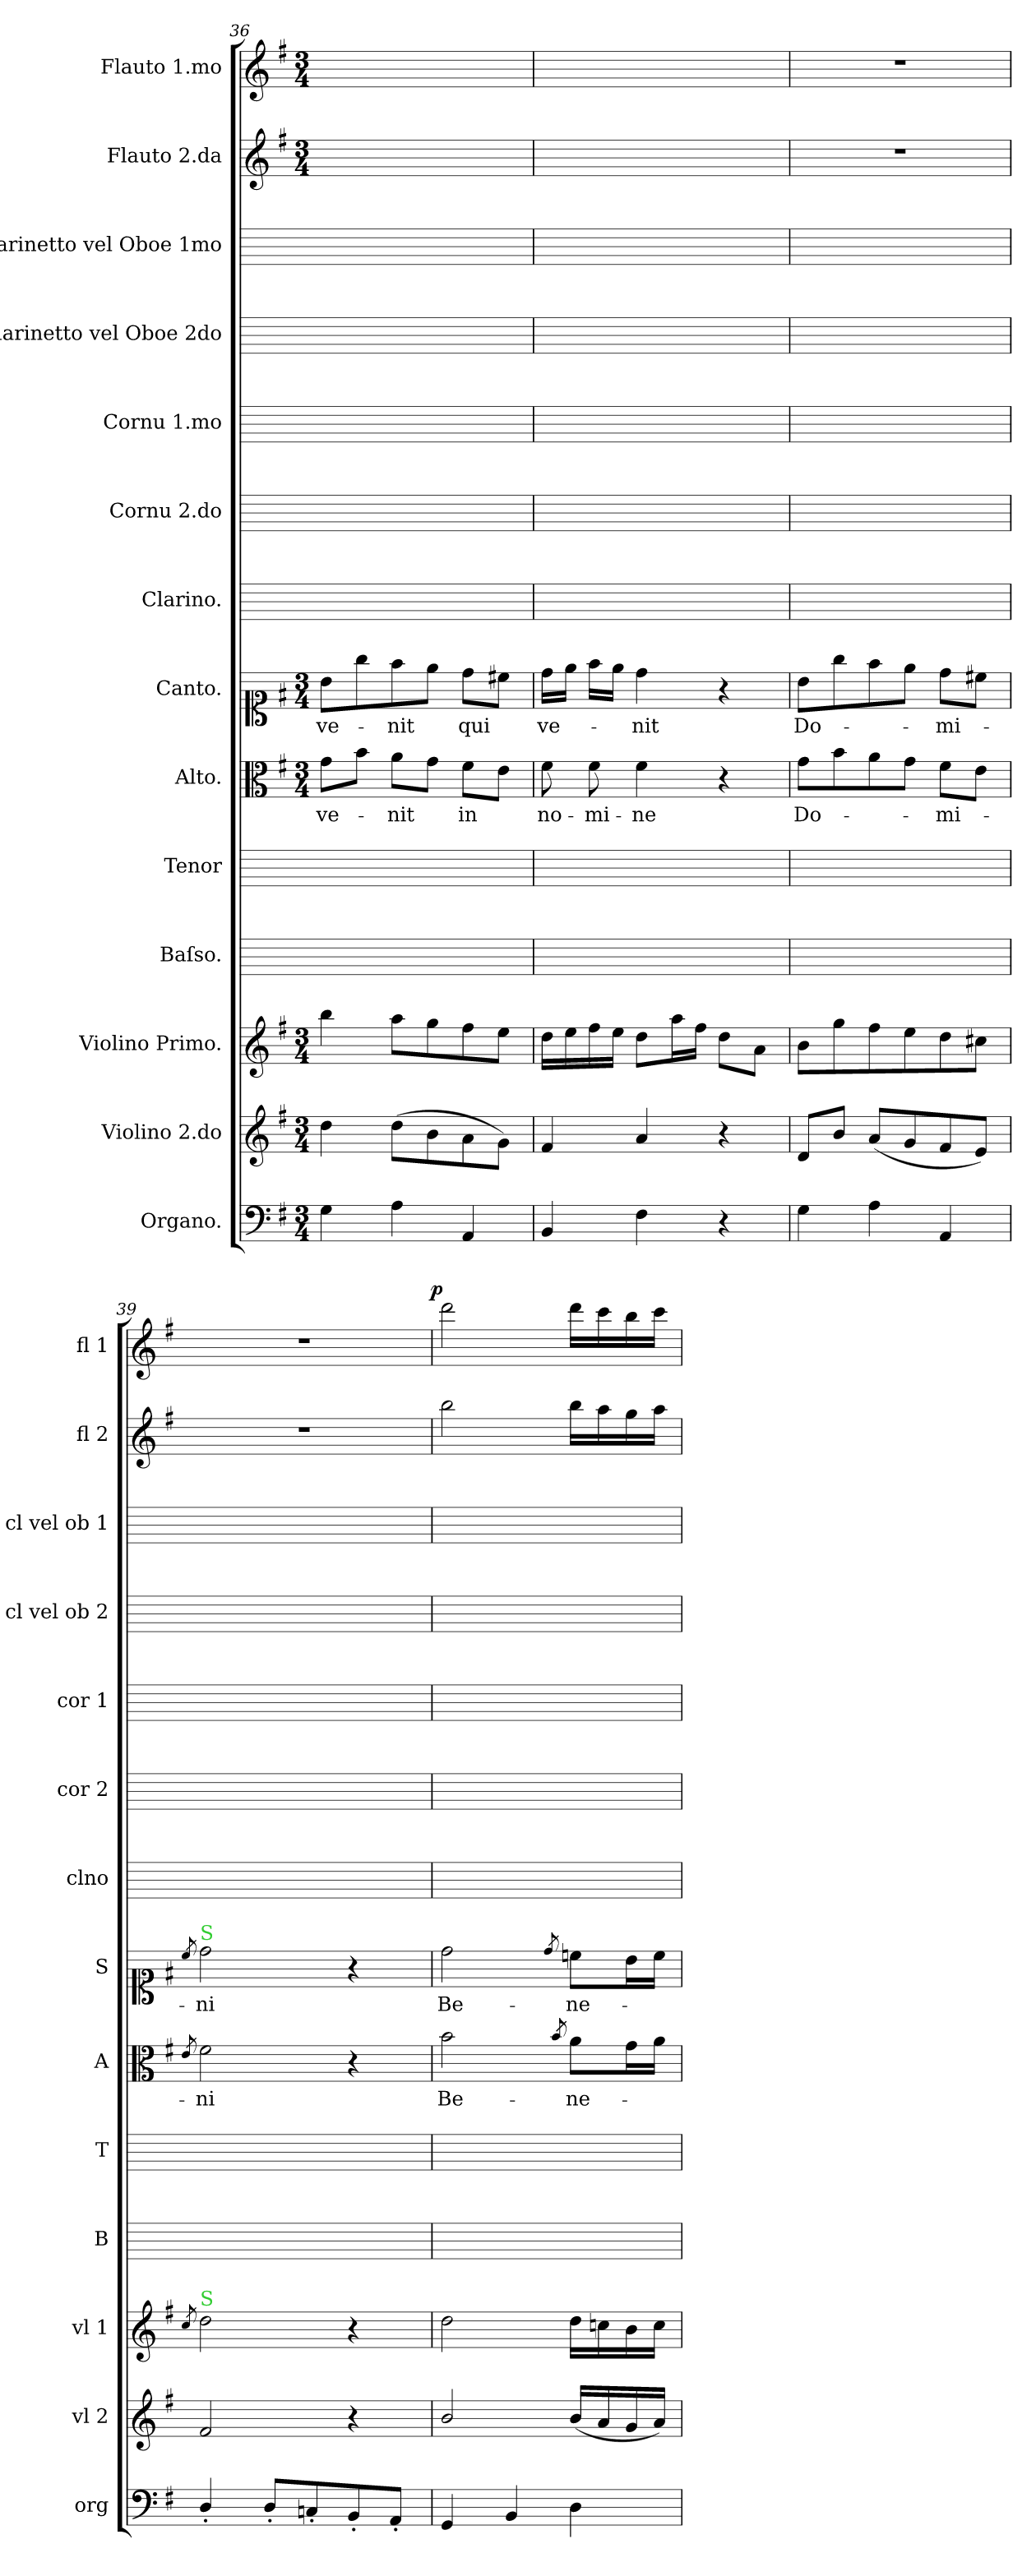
**kern	**kern	**kern	**kern	**kern	**kern	**text	**kern	**text	**kern	**kern	**kern	**kern	**kern	**kern	**kern	**dynam
*part14	*part13	*part12	*part11	*part10	*part9	*part9	*part8	*part8	*part7	*part6	*part5	*part4	*part3	*part2	*part1	*part1
*staff14	*staff13	*staff12	*staff11	*staff10	*staff9	*staff9	*staff8	*staff8	*staff7	*staff6	*staff5	*staff4	*staff3	*staff2	*staff1	*staff1
*I"Organo.	*I"Violino 2.do	*I"Violino Primo.	*I"Baſso.	*I"Tenor	*I"Alto.	*	*I"Canto.	*	*I"Clarino.	*I"Cornu 2.do	*I"Cornu 1.mo	*I"Clarinetto vel Oboe 2do	*I"Clarinetto vel Oboe 1mo	*I"Flauto 2.da	*I"Flauto 1.mo	*
*I'org	*I'vl 2	*I'vl 1	*I'B	*I'T	*I'A	*	*I'S	*	*I'clno	*I'cor 2	*I'cor 1	*I'cl vel ob 2	*I'cl vel ob 1	*I'fl 2	*I'fl 1	*
*clefF4	*clefG2	*clefG2	*	*	*clefC3	*	*clefC1	*	*	*	*	*	*	*clefG2	*clefG2	*
*k[f#]	*k[f#]	*k[f#]	*	*	*k[f#]	*	*k[f#]	*	*	*	*	*	*	*k[f#]	*k[f#]	*
*G:	*G:	*G:	*	*	*G:	*	*G:	*	*	*	*	*	*	*G:	*G:	*
*M3/4	*M3/4	*M3/4	*	*	*M3/4	*	*M3/4	*	*	*	*	*	*	*M3/4	*M3/4	*
=36	=36	=36	=36	=36	=36	=36	=36	=36	=36	=36	=36	=36	=36	=36	=36	=36
4G\	4dd\	4bb\	2.ryy	2.ryy	8g\L	ve-	8b\L	ve-	2.ryy	2.ryy	2.ryy	2.ryy	2.ryy	2.ryy	2.ryy	.
.	.	.	.	.	8b\J	.	8gg\	.	.	.	.	.	.	.	.	.
4A\	(8dd\L	8aa\L	.	.	8a\L	-nit	8ff#\	-nit	.	.	.	.	.	.	.	.
.	8b\	8gg\	.	.	8g\J	.	8ee\J	.	.	.	.	.	.	.	.	.
4AA/	8a\	8ff#\	.	.	8f#\L	in	8dd\L	qui	.	.	.	.	.	.	.	.
.	8g\J)	8ee\J	.	.	8e\J	.	8cc#X\J	.	.	.	.	.	.	.	.	.
=37	=37	=37	=37	=37	=37	=37	=37	=37	=37	=37	=37	=37	=37	=37	=37	=37
4BB/	4f#/	16dd\LL	2.ryy	2.ryy	8f#\	no-	16dd\LL	ve-	2.ryy	2.ryy	2.ryy	2.ryy	2.ryy	2.ryy	2.ryy	.
.	.	16ee\	.	.	.	.	16ee\JJ	.	.	.	.	.	.	.	.	.
.	.	16ff#\	.	.	8f#\	-mi-	16ff#\LL	.	.	.	.	.	.	.	.	.
.	.	16ee\JJ	.	.	.	.	16ee\JJ	.	.	.	.	.	.	.	.	.
4F#\	4a/	8dd\L	.	.	4f#\	-ne	4dd\	-nit	.	.	.	.	.	.	.	.
.	.	16aa\L	.	.	.	.	.	.	.	.	.	.	.	.	.	.
.	.	16ff#\JJ	.	.	.	.	.	.	.	.	.	.	.	.	.	.
4r	4r	8dd\L	.	.	4r	.	4r	.	.	.	.	.	.	.	.	.
.	.	8a\J	.	.	.	.	.	.	.	.	.	.	.	.	.	.
=38	=38	=38	=38	=38	=38	=38	=38	=38	=38	=38	=38	=38	=38	=38	=38	=38
4G\	8d/L	8b\L	2.ryy	2.ryy	8g\L	Do-	8b\L	Do-	2.ryy	2.ryy	2.ryy	2.ryy	2.ryy	2.r	2.r	.
.	8b/J	8gg\	.	.	8b\	.	8gg\	.	.	.	.	.	.	.	.	.
4A\	(8a/L	8ff#\	.	.	8a\	.	8ff#\	.	.	.	.	.	.	.	.	.
.	8g/	8ee\	.	.	8g\J	.	8ee\J	.	.	.	.	.	.	.	.	.
4AA/	8f#/	8dd\	.	.	8f#\L	-mi-	8dd\L	-mi-	.	.	.	.	.	.	.	.
.	8e/J)	8cc#X\J	.	.	8e\J	.	8cc#X\J	.	.	.	.	.	.	.	.	.
=39	=39	=39	=39	=39	=39	=39	=39	=39	=39	=39	=39	=39	=39	=39	=39	=39
.	.	8qcc/	.	.	8qe/	.	8qcc/	.	.	.	.	.	.	.	.	.
!	!	!	!	!	!	!	!LO:TX:a:color=limegreen:t=S	!	!	!	!	!	!	!	!	!
!	!	!LO:TX:a:color=limegreen:t=S	!	!	!	!	!	!	!	!	!	!	!	!	!	!
4D'/	2f#/	2dd\	2.ryy	2.ryy	2f#\	-ni	2dd\	-ni	2.ryy	2.ryy	2.ryy	2.ryy	2.ryy	2.r	2.r	.
8D'/L	.	.	.	.	.	.	.	.	.	.	.	.	.	.	.	.
8Cn'/	.	.	.	.	.	.	.	.	.	.	.	.	.	.	.	.
8BB'/	4r	4r	.	.	4r	.	4r	.	.	.	.	.	.	.	.	.
8AA'/J	.	.	.	.	.	.	.	.	.	.	.	.	.	.	.	.
=40	=40	=40	=40	=40	=40	=40	=40	=40	=40	=40	=40	=40	=40	=40	=40	=40
!	!	!	!	!	!	!	!	!	!	!	!	!	!	!	!	!LO:DY:a:rj
4GG/	2b/	2dd\	2.ryy	2.ryy	2b\	Be-	2dd\	Be-	2.ryy	2.ryy	2.ryy	2.ryy	2.ryy	2bb\	2ddd\	p
4BB/	.	.	.	.	.	.	.	.	.	.	.	.	.	.	.	.
.	.	.	.	.	8qb/	.	8qdd/	.	.	.	.	.	.	.	.	.
4D\	(16b/LL	16dd\LL	.	.	8a\L	-ne-	8ccn\L	-ne-	.	.	.	.	.	16bb\LL	16ddd\LL	.
.	16a/	16ccn\	.	.	.	.	.	.	.	.	.	.	.	16aa\	16ccc\	.
.	16g/	16b\	.	.	16g\L	.	16b\L	.	.	.	.	.	.	16gg\	16bb\	.
.	16a/JJ)	16cc\JJ	.	.	16a\JJ	.	16cc\JJ	.	.	.	.	.	.	16aa\JJ	16ccc\JJ	.
=	=	=	=	=	=	=	=	=	=	=	=	=	=	=	=	=
*-	*-	*-	*-	*-	*-	*-	*-	*-	*-	*-	*-	*-	*-	*-	*-	*-
